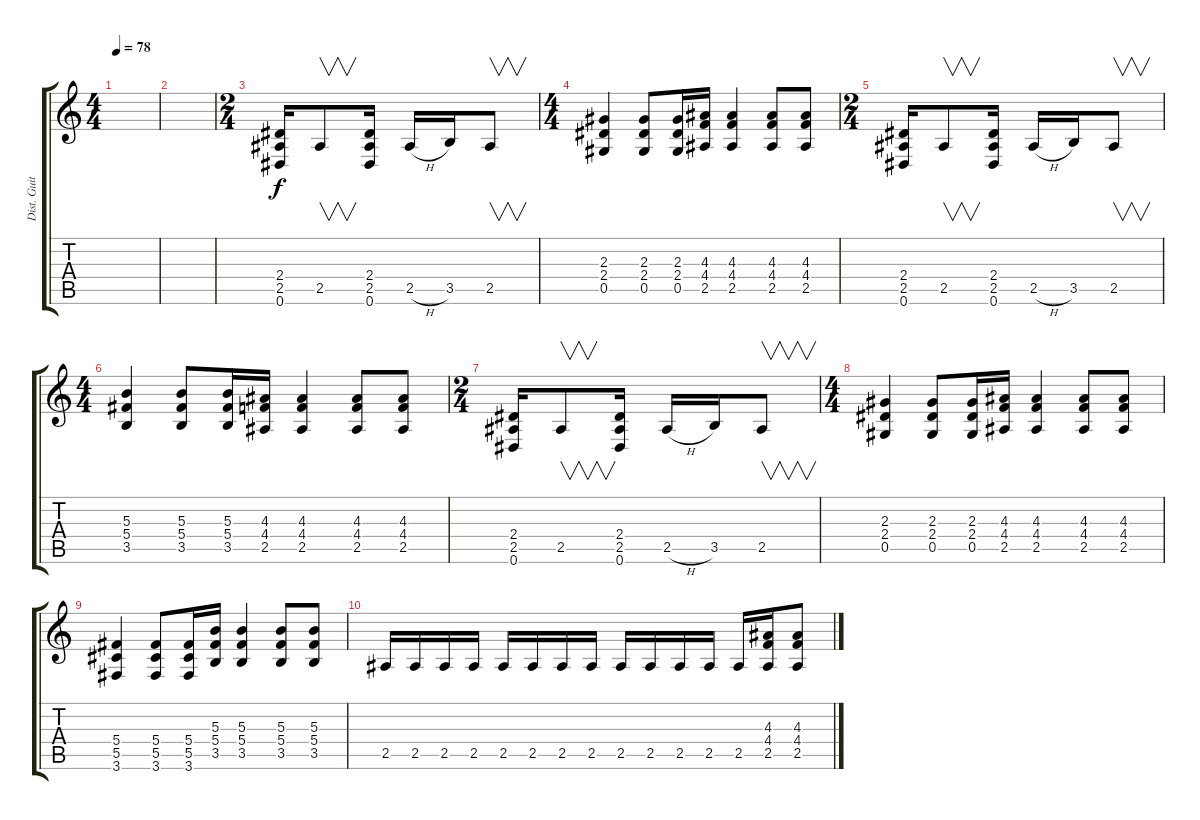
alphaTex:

\track ("Dist. Guitar 1 - James" "Dist. Guit") {instrument distortionguitar}
\staff {score tabs}
\tuning (Eb4 Bb3 Gb3 Db3 Ab2 Eb2) {hide}
\ts (4 4)
\tempo 78
\clef g2
\ks c
|
|
\ts (2 4)
(2.4 2.5 0.6).16 2.5.8{v} (2.4 2.5 0.6).16 2.5{h}.16 3.5.16 2.5.8{v} |
\ts (4 4)
(2.3 2.4 0.5).4 (2.3 2.4 0.5).8 (2.3 2.4 0.5).16 (4.3 4.4 2.5).16 (4.3 4.4 2.5).4 (4.3 4.4 2.5).8 (4.3 4.4 2.5).8 |
\ts (2 4)
(2.4 2.5 0.6).16 2.5.8{v} (2.4 2.5 0.6).16 2.5{h}.16 3.5.16 2.5.8{v} |
\ts (4 4)
(5.3 5.4 3.5).4 (5.3 5.4 3.5).8 (5.3 5.4 3.5).16 (4.3 4.4 2.5).16 (4.3 4.4 2.5).4 (4.3 4.4 2.5).8 (4.3 4.4 2.5).8 |
\ts (2 4)
(2.4 2.5 0.6).16 2.5.8{v} (2.4 2.5 0.6).16 2.5{h}.16 3.5.16 2.5.8{v} |
\ts (4 4)
(2.3 2.4 0.5).4 (2.3 2.4 0.5).8 (2.3 2.4 0.5).16 (4.3 4.4 2.5).16 (4.3 4.4 2.5).4 (4.3 4.4 2.5).8 (4.3 4.4 2.5).8 |
(5.4 5.5 3.6).4 (5.4 5.5 3.6).8 (5.4 5.5 3.6).16 (5.3 5.4 3.5).16 (5.3 5.4 3.5).4 (5.3 5.4 3.5).8 (5.3 5.4 3.5).8 |
2.5.16 2.5.16 2.5.16 2.5.16 2.5.16 2.5.16 2.5.16 2.5.16 2.5.16 2.5.16 2.5.16 2.5.16 2.5.16 (4.3 4.4 2.5).16 (4.3 4.4 2.5).8
